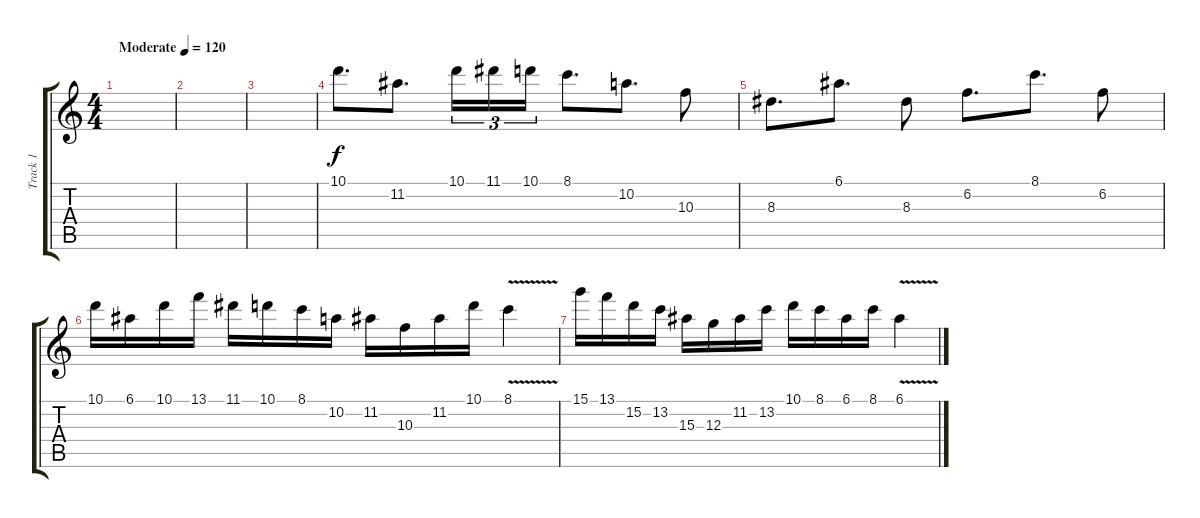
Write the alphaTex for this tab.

\track ("Track 1" "Track 1") {instrument distortionguitar}
\staff {score tabs}
\tuning (E4 B3 G3 D3 A2 D2) {hide}
\ts (4 4)
\tempo (120 "Moderate")
\clef g2
\ks c
|
|
|
10.1.8{d volume 10} 11.2.8{d} 10.1.16{tu (3 2)} 11.1.16{tu (3 2)} 10.1.16{tu (3 2)} 8.1.8{d} 10.2.8{d} 10.3.8 |
8.3.8{d} 6.1.8{d} 8.3.8 6.2.8{d} 8.1.8{d} 6.2.8 |
10.1.16 6.1.16 10.1.16 13.1.16 11.1.16 10.1.16 8.1.16 10.2.16 11.2.16 10.3.16 11.2.16 10.1.16 8.1{v}.4 |
15.1.16 13.1.16 15.2.16 13.2.16 15.3.16 12.3.16 11.2.16 13.2.16 10.1.16 8.1.16 6.1.16 8.1.16 6.1{v}.4
